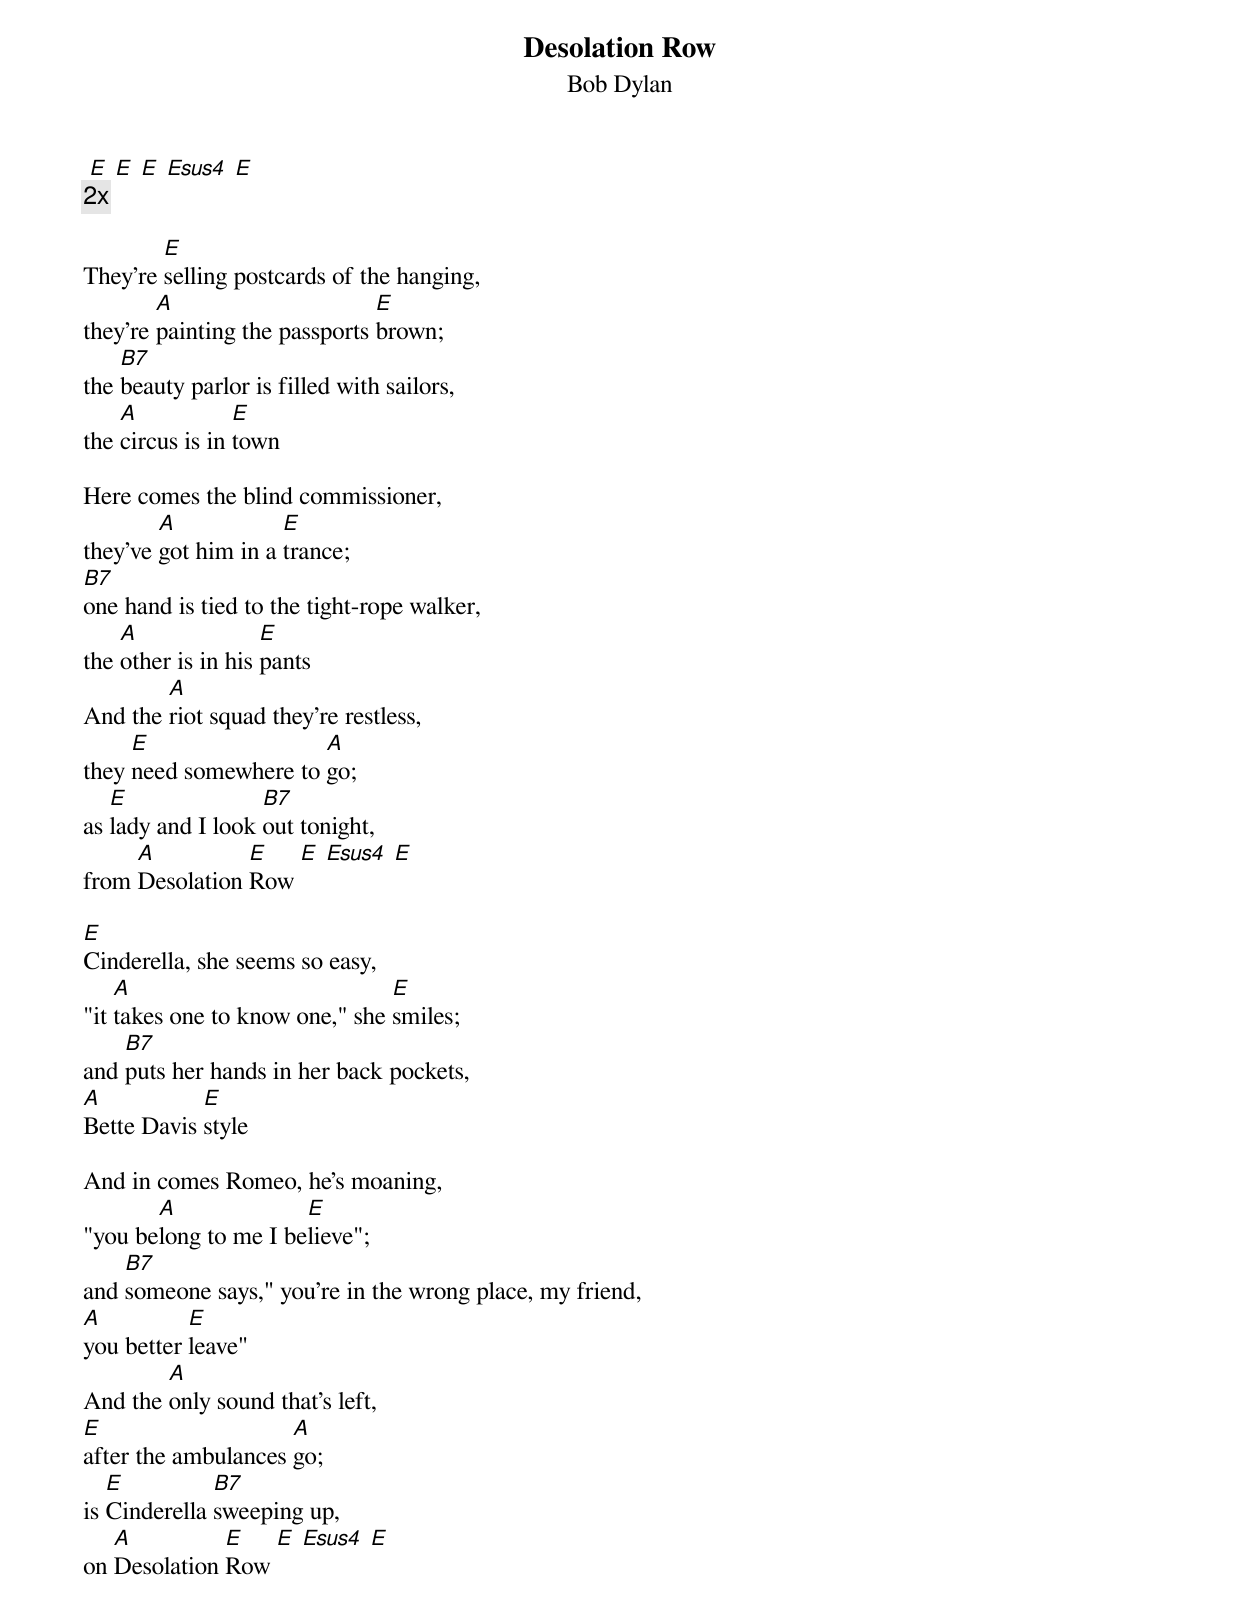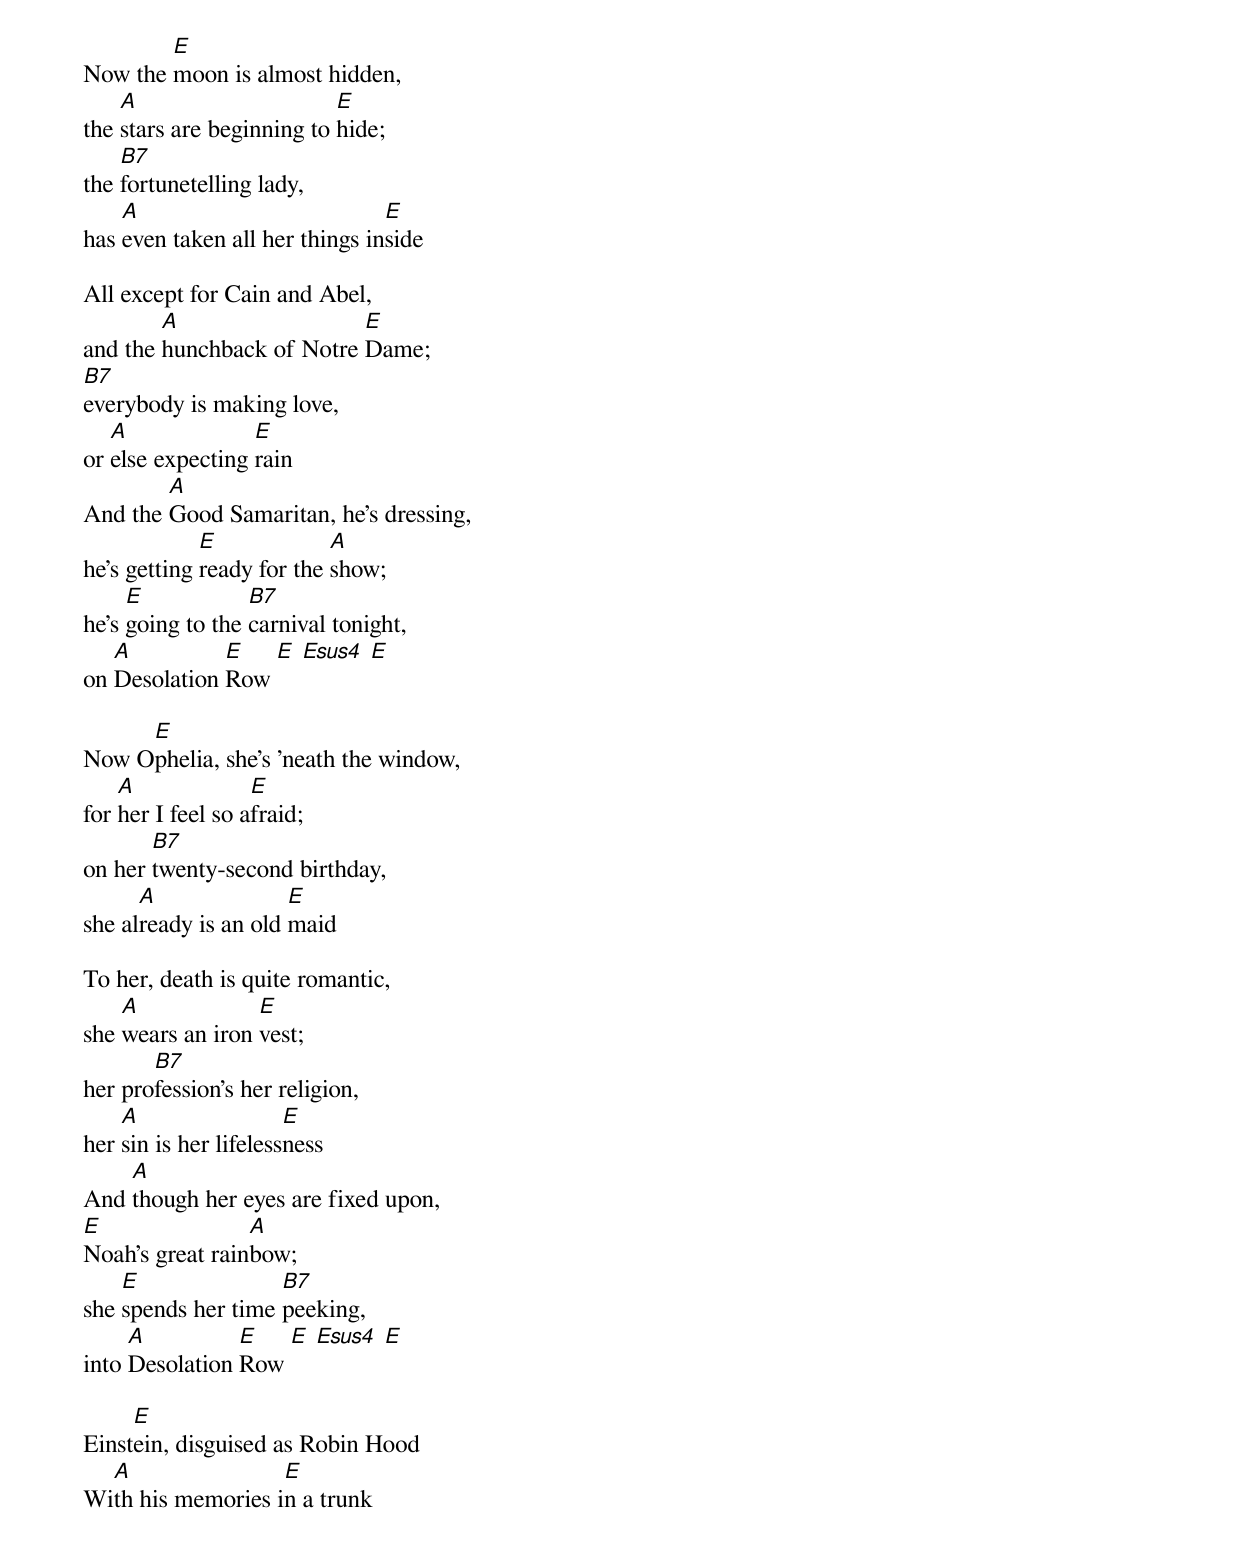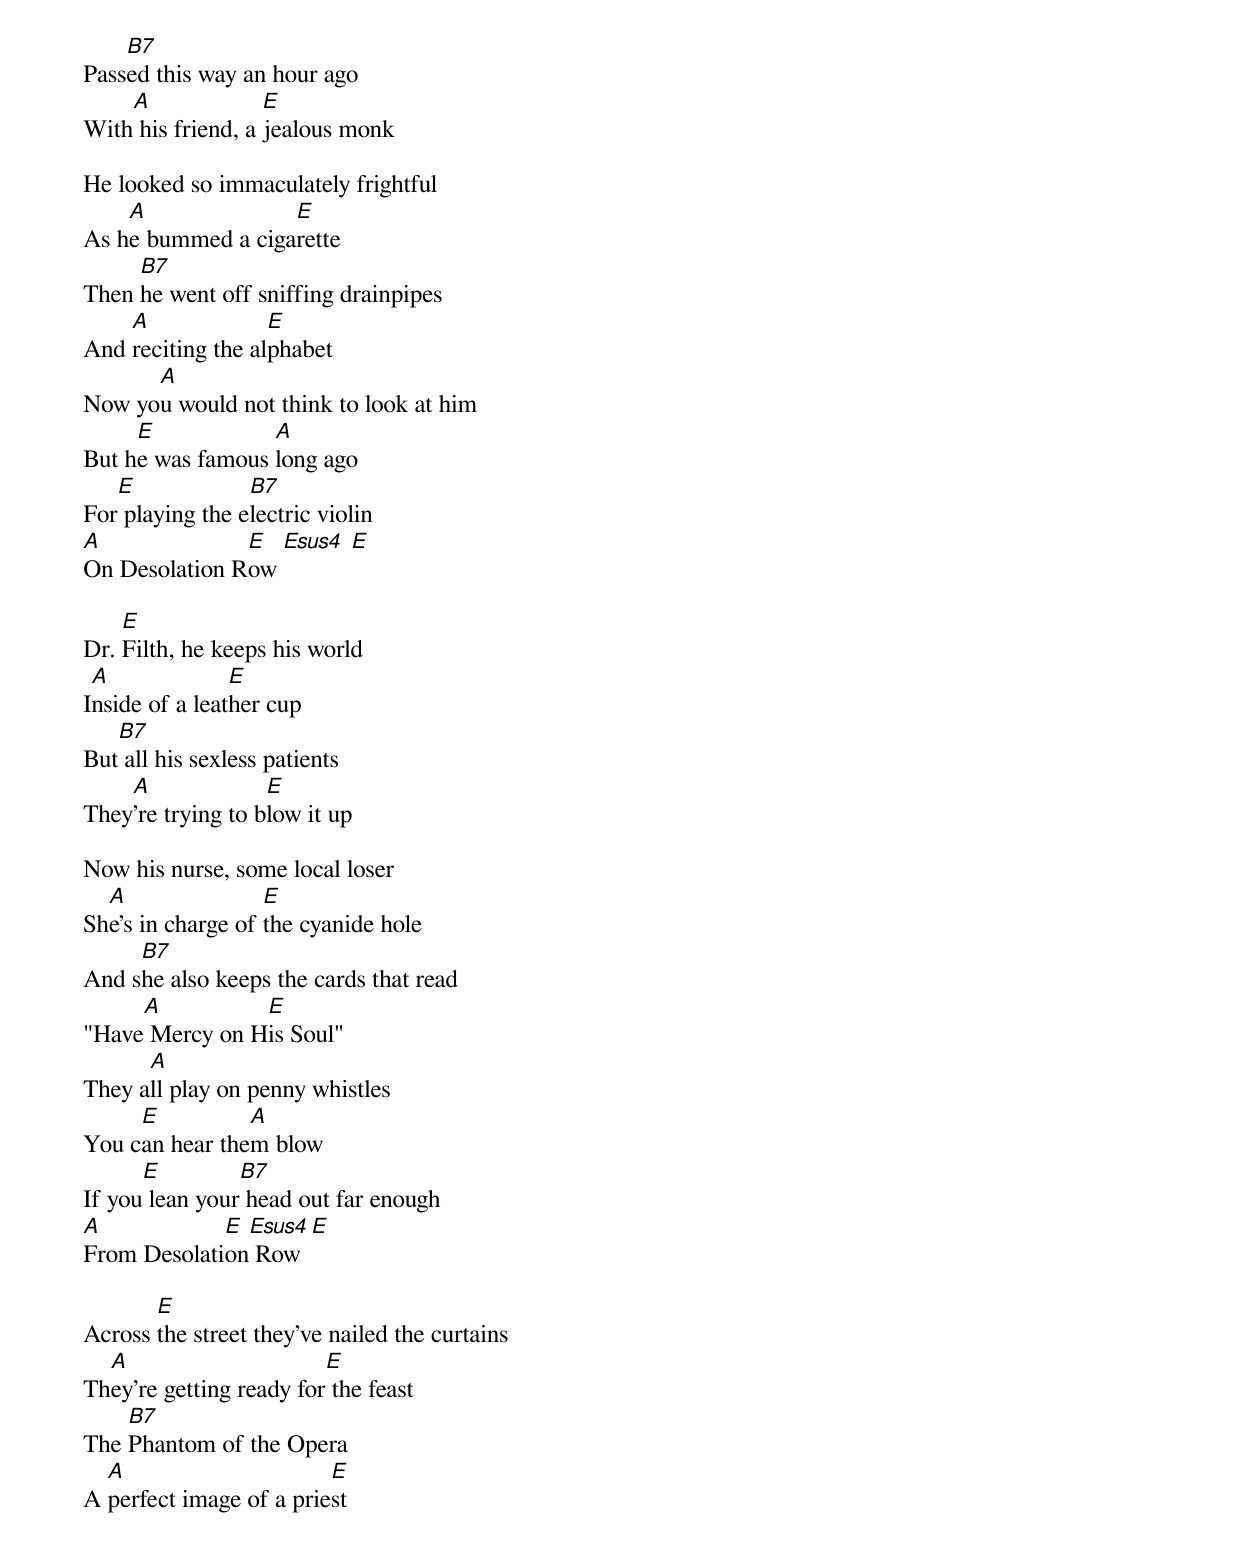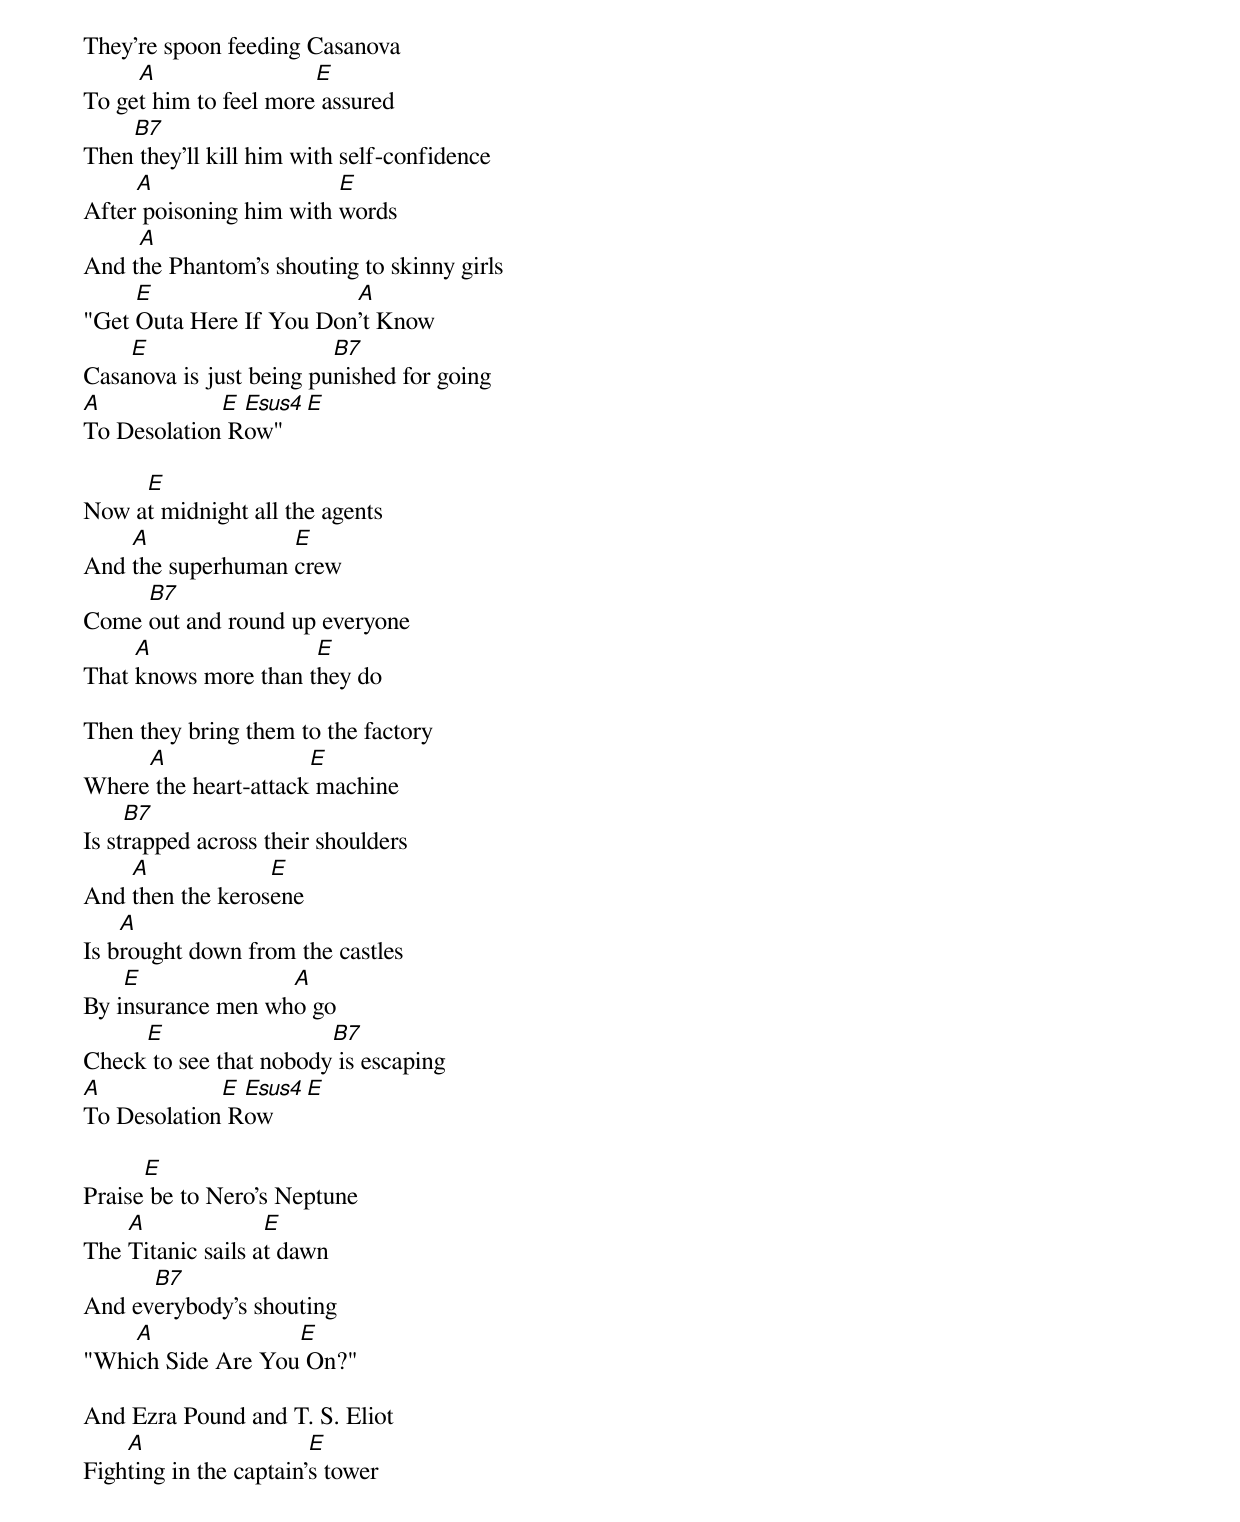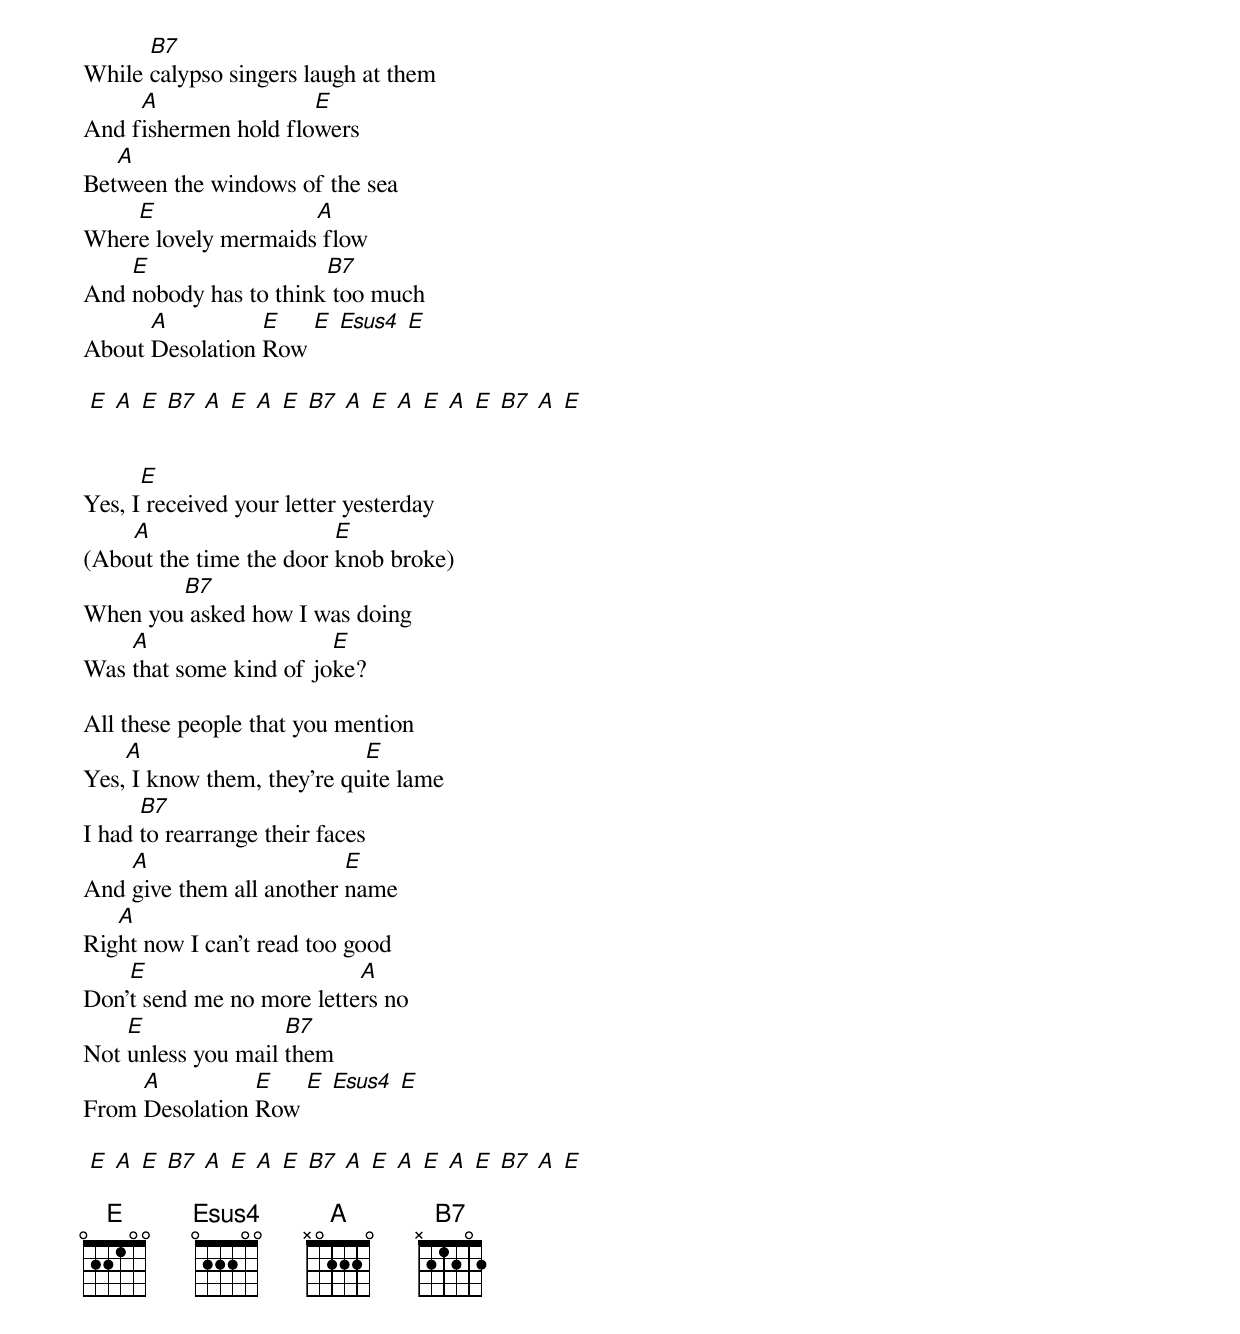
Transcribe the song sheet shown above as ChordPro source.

{title: Desolation Row}
{subtitle: Bob Dylan}

 [E] [E] [E] [Esus4] [E]
{c:2x}

They're [E]selling postcards of the hanging,
they're [A]painting the passports [E]brown;
the [B7]beauty parlor is filled with sailors,
the [A]circus is in [E]town

Here comes the blind commissioner,
they've [A]got him in a [E]trance;
[B7]one hand is tied to the tight-rope walker,
the [A]other is in his [E]pants
And the [A]riot squad they're restless,
they [E]need somewhere to [A]go;
as [E]lady and I look [B7]out tonight,
from [A]Desolation [E]Row [E] [Esus4] [E]

[E]Cinderella, she seems so easy,
"it [A]takes one to know one," she [E]smiles;
and [B7]puts her hands in her back pockets,
[A]Bette Davis [E]style

And in comes Romeo, he's moaning,
"you be[A]long to me I be[E]lieve";
and [B7]someone says," you're in the wrong place, my friend,
[A]you better [E]leave"
And the [A]only sound that's left,
[E]after the ambulances [A]go;
is [E]Cinderella [B7]sweeping up,
on [A]Desolation [E]Row [E] [Esus4] [E]

Now the [E]moon is almost hidden,
the [A]stars are beginning to [E]hide;
the [B7]fortunetelling lady,
has [A]even taken all her things in[E]side

All except for Cain and Abel,
and the [A]hunchback of Notre [E]Dame;
[B7]everybody is making love,
or [A]else expecting [E]rain
And the [A]Good Samaritan, he's dressing,
he's getting [E]ready for the [A]show;
he's [E]going to the [B7]carnival tonight,
on [A]Desolation [E]Row [E] [Esus4] [E]

Now O[E]phelia, she's 'neath the window,
for [A]her I feel so a[E]fraid;
on her [B7]twenty-second birthday,
she al[A]ready is an old [E]maid

To her, death is quite romantic,
she [A]wears an iron [E]vest;
her pro[B7]fession's her religion,
her [A]sin is her lifeless[E]ness
And [A]though her eyes are fixed upon,
[E]Noah's great rain[A]bow;
she [E]spends her time [B7]peeking,
into [A]Desolation [E]Row [E] [Esus4] [E]

Einst[E]ein, disguised as Robin Hood
Wi[A]th his memories i[E]n a trunk
Pass[B7]ed this way an hour ago
With[A] his friend, a [E]jealous monk

He looked so immaculately frightful
As h[A]e bummed a ciga[E]rette
Then [B7]he went off sniffing drainpipes
And [A]reciting the al[E]phabet
Now yo[A]u would not think to look at him
But h[E]e was famous [A]long ago
For[E] playing the e[B7]lectric violin
[A]On Desolation R[E]ow [Esus4] [E]

Dr. [E]Filth, he keeps his world
I[A]nside of a leat[E]her cup
But[B7] all his sexless patients
They[A]'re trying to b[E]low it up

Now his nurse, some local loser
Sh[A]e's in charge of [E]the cyanide hole
And s[B7]he also keeps the cards that read
"Have[A] Mercy on H[E]is Soul"
They a[A]ll play on penny whistles
You c[E]an hear the[A]m blow
If you[E] lean your[B7] head out far enough
[A]From Desolati[E]on[Esus4] Row [E]

Across [E]the street they've nailed the curtains
Th[A]ey're getting ready for[E] the feast
The [B7]Phantom of the Opera
A [A]perfect image of a prie[E]st

They're spoon feeding Casanova
To ge[A]t him to feel more[E] assured
Then[B7] they'll kill him with self-confidence
After[A] poisoning him with [E]words
And t[A]he Phantom's shouting to skinny girls
"Get [E]Outa Here If You Don[A]'t Know
Casa[E]nova is just being pu[B7]nished for going
[A]To Desolation[E] R[Esus4]ow" [E]

Now a[E]t midnight all the agents
And [A]the superhuman [E]crew
Come [B7]out and round up everyone
That [A]knows more than t[E]hey do

Then they bring them to the factory
Where[A] the heart-attack[E] machine
Is st[B7]rapped across their shoulders
And [A]then the keros[E]ene
Is b[A]rought down from the castles
By i[E]nsurance men wh[A]o go
Check[E] to see that nobody[B7] is escaping
[A]To Desolation[E] R[Esus4]ow [E]

Praise[E] be to Nero's Neptune
The [A]Titanic sails a[E]t dawn
And ev[B7]erybody's shouting
"Whi[A]ch Side Are You[E] On?"

And Ezra Pound and T. S. Eliot
Figh[A]ting in the captain'[E]s tower
While [B7]calypso singers laugh at them
And f[A]ishermen hold flo[E]wers
Bet[A]ween the windows of the sea
Wher[E]e lovely mermaids[A] flow
And [E]nobody has to think[B7] too much
About [A]Desolation [E]Row [E] [Esus4] [E]

 [E] [A] [E] [B7] [A] [E] [A] [E] [B7] [A] [E] [A] [E] [A] [E] [B7] [A] [E]


Yes, I[E] received your letter yesterday
(Abo[A]ut the time the door [E]knob broke)
When you[B7] asked how I was doing
Was [A]that some kind of jo[E]ke?

All these people that you mention
Yes,[A] I know them, they're qu[E]ite lame
I had [B7]to rearrange their faces
And [A]give them all another [E]name
Rig[A]ht now I can't read too good
Don'[E]t send me no more lette[A]rs no
Not [E]unless you mail [B7]them
From [A]Desolation [E]Row [E] [Esus4] [E]

 [E] [A] [E] [B7] [A] [E] [A] [E] [B7] [A] [E] [A] [E] [A] [E] [B7] [A] [E]

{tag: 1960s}
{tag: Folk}
